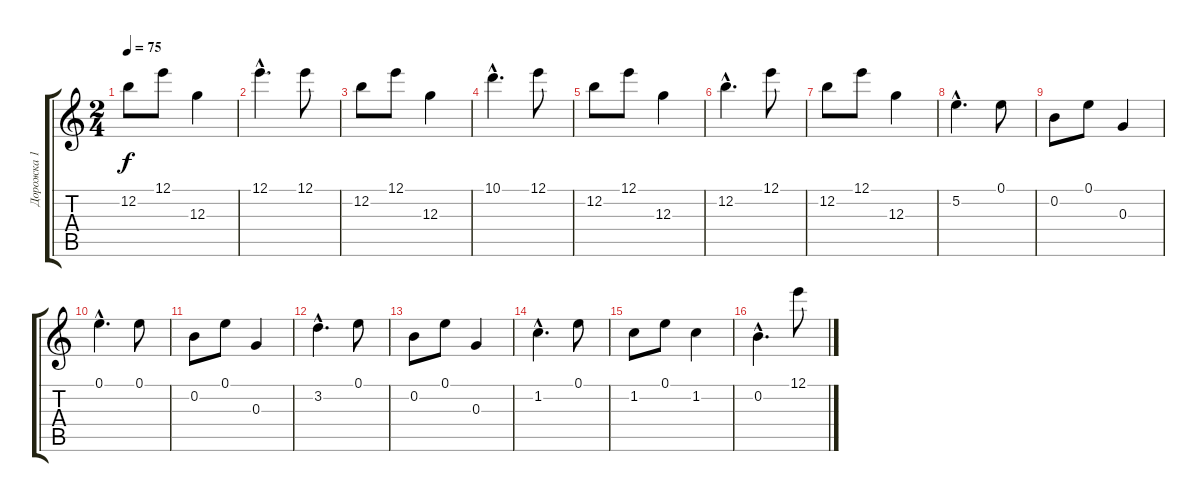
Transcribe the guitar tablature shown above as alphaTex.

\track ("Дорожка 1" "Дорожка 1") {instrument acousticguitarnylon}
\staff {score tabs}
\tuning (E4 B3 G3 D3 A2 E2) {hide}
\ts (2 4)
\tempo 75
\clef g2
\ks c
12.2.8{dy f} 12.1.8 12.3.4 |
12.1{hac}.4{d} 12.1.8 |
12.2.8 12.1.8 12.3.4 |
10.1{hac}.4{d} 12.1.8 |
12.2.8 12.1.8 12.3.4 |
12.2{hac}.4{d} 12.1.8 |
12.2.8 12.1.8 12.3.4 |
5.2{hac}.4{d} 0.1.8 |
0.2.8 0.1.8 0.3.4 |
0.1{hac}.4{d} 0.1.8 |
0.2.8 0.1.8 0.3.4 |
3.2{hac}.4{d} 0.1.8 |
0.2.8 0.1.8 0.3.4 |
1.2{hac}.4{d} 0.1.8 |
1.2.8 0.1.8 1.2.4 |
0.2{hac}.4{d} 12.1.8
